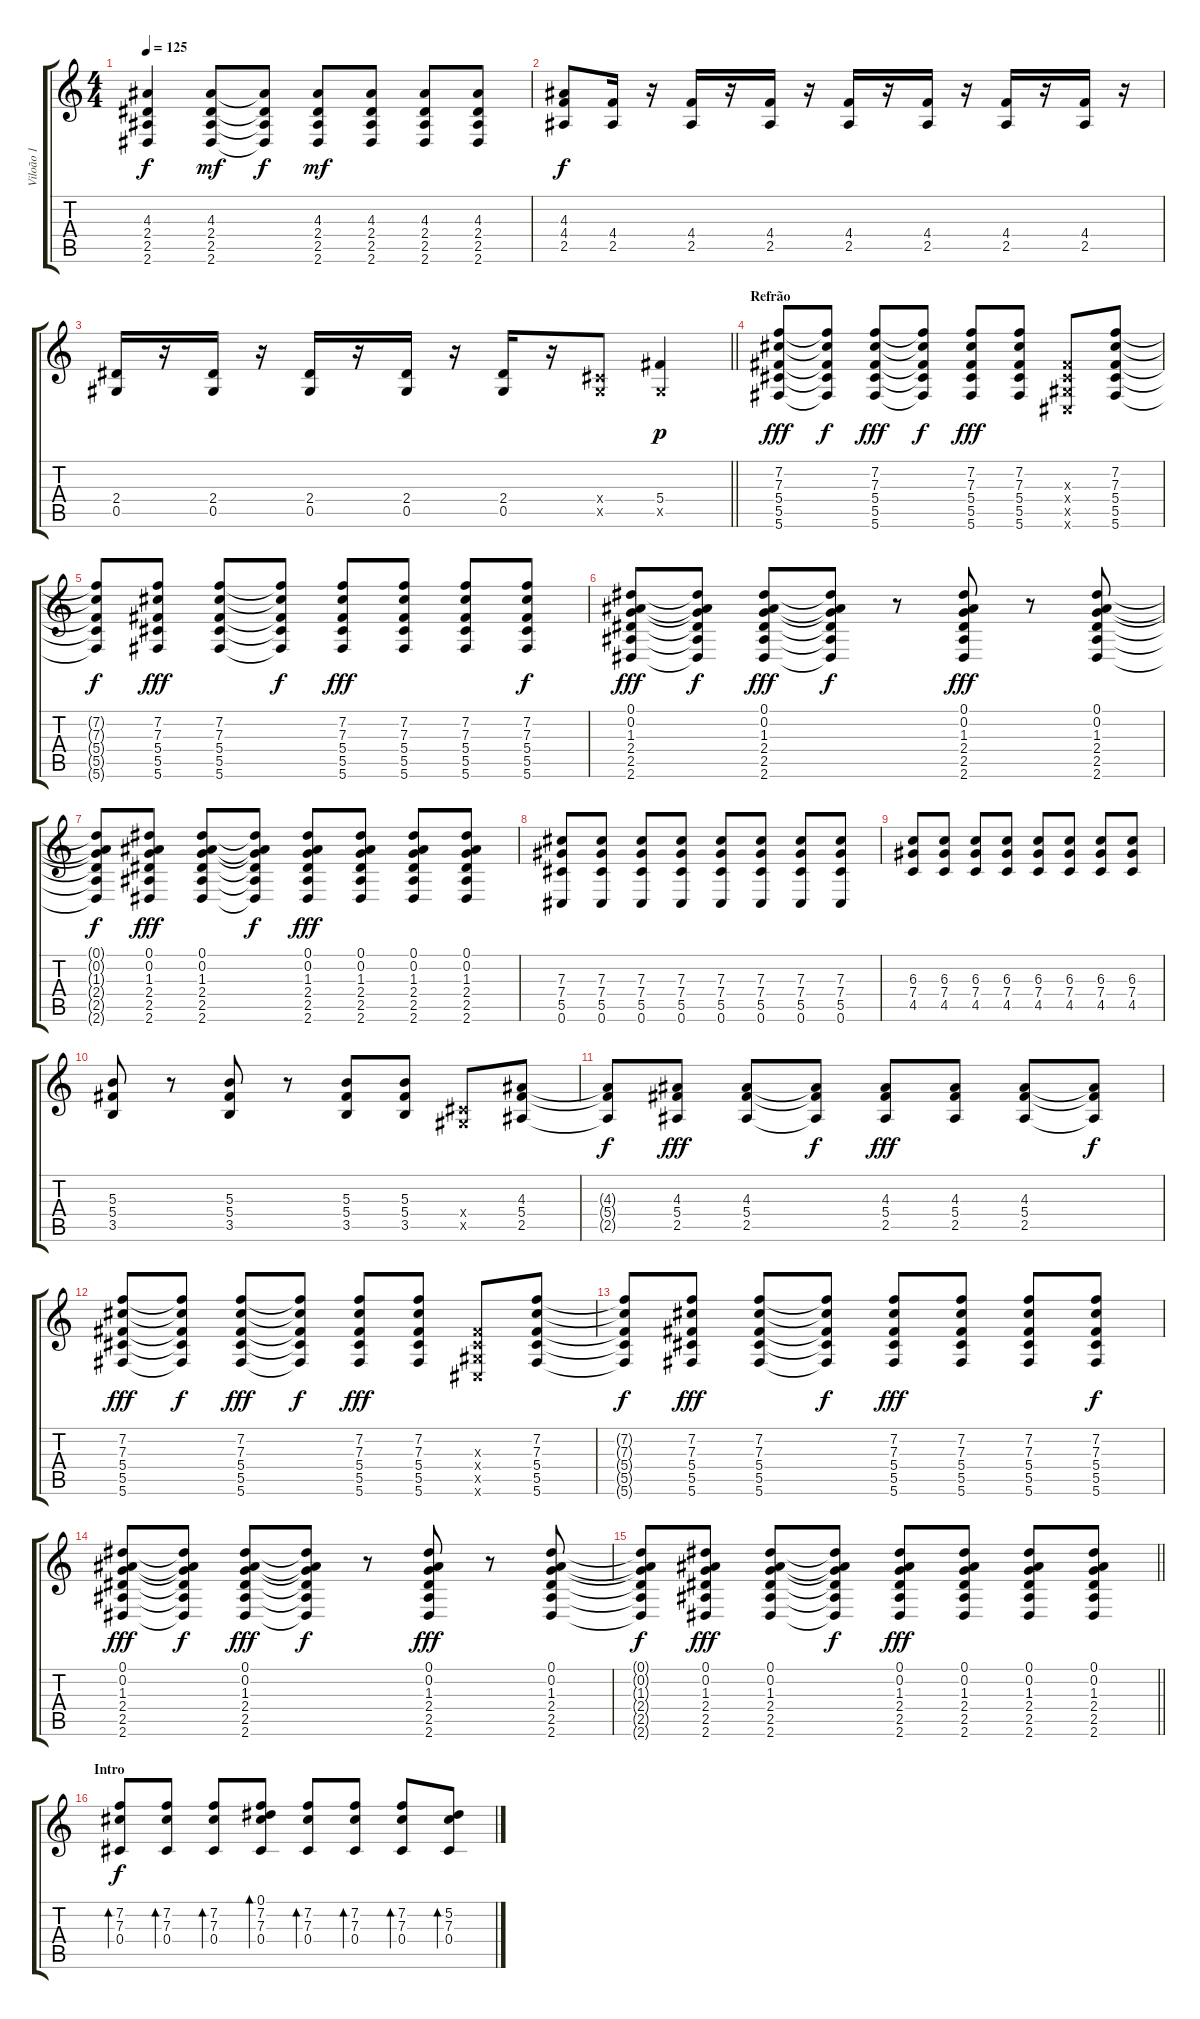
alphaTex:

\track ("Viloão 1" "Viloão 1") {instrument acousticguitarnylon}
\staff {score tabs}
\tuning (Eb4 Bb3 Gb3 Db3 Ab2 Db2) {hide}
\ts (4 4)
\tempo 125
\clef g2
\ks c
(4.3{t} 2.4{t} 2.5{t} 2.6{t}).4{dy f} (4.3 2.4 2.5 2.6).8{dy mf} (4.3{t} 2.4{t} 2.5{t} 2.6{t}).8{dy f} (4.3 2.4 2.5 2.6).8{dy mf} (4.3 2.4 2.5 2.6).8 (4.3 2.4 2.5 2.6).8 (4.3 2.4 2.5 2.6).8 |
(4.3 4.4 2.5).8{dy f} (4.4 2.5).16 r.16 (4.4 2.5).16 r.16 (4.4 2.5).16 r.16 (4.4 2.5).16 r.16 (4.4 2.5).16 r.16 (4.4 2.5).16 r.16 (4.4 2.5).16 r.16 |
\barLineRight lightlight
(2.4 0.5).16 r.16 (2.4 0.5).16 r.16 (2.4 0.5).16 r.16 (2.4 0.5).16 r.16 (2.4 0.5).16 r.16 (0.4{x} 0.5{x}).8 (5.4 0.5{x}).4{dy p} |
\section ("" "Refrão")
(7.2 7.3 5.4 5.5 5.6).8{dy fff} (7.2{t} 7.3{t} 5.4{t} 5.5{t} 5.6{t}).8{dy f} (7.2 7.3 5.4 5.5 5.6).8{dy fff} (7.2{t} 7.3{t} 5.4{t} 5.5{t} 5.6{t}).8{dy f} (7.2 7.3 5.4 5.5 5.6).8{dy fff} (7.2 7.3 5.4 5.5 5.6).8 (0.3{x} 0.4{x} 0.5{x} 0.6{x}).8 (7.2 7.3 5.4 5.5 5.6).8 |
(7.2{t} 7.3{t} 5.4{t} 5.5{t} 5.6{t}).8{dy f} (7.2 7.3 5.4 5.5 5.6).8{dy fff} (7.2 7.3 5.4 5.5 5.6).8 (7.2{t} 7.3{t} 5.4{t} 5.5{t} 5.6{t}).8{dy f} (7.2 7.3 5.4 5.5 5.6).8{dy fff} (7.2 7.3 5.4 5.5 5.6).8 (7.2 7.3 5.4 5.5 5.6).8 (7.2 7.3 5.4 5.5 5.6).8{dy f} |
(0.1 0.2 1.3 2.4 2.5 2.6).8{dy fff} (0.1{t} 0.2{t} 1.3{t} 2.4{t} 2.5{t} 2.6{t}).8{dy f} (0.1 0.2 1.3 2.4 2.5 2.6).8{dy fff} (0.1{t} 0.2{t} 1.3{t} 2.4{t} 2.5{t} 2.6{t}).8{dy f} r.8 (0.1 0.2 1.3 2.4 2.5 2.6).8{dy fff} r.8 (0.1 0.2 1.3 2.4 2.5 2.6).8 |
(0.1{t} 0.2{t} 1.3{t} 2.4{t} 2.5{t} 2.6{t}).8{dy f} (0.1 0.2 1.3 2.4 2.5 2.6).8{dy fff} (0.1 0.2 1.3 2.4 2.5 2.6).8 (0.1{t} 0.2{t} 1.3{t} 2.4{t} 2.5{t} 2.6{t}).8{dy f} (0.1 0.2 1.3 2.4 2.5 2.6).8{dy fff} (0.1 0.2 1.3 2.4 2.5 2.6).8 (0.1 0.2 1.3 2.4 2.5 2.6).8 (0.1 0.2 1.3 2.4 2.5 2.6).8 |
(7.3 7.4 5.5 0.6).8 (7.3 7.4 5.5 0.6).8 (7.3 7.4 5.5 0.6).8 (7.3 7.4 5.5 0.6).8 (7.3 7.4 5.5 0.6).8 (7.3 7.4 5.5 0.6).8 (7.3 7.4 5.5 0.6).8 (7.3 7.4 5.5 0.6).8 |
(6.3 7.4 4.5).8 (6.3 7.4 4.5).8 (6.3 7.4 4.5).8 (6.3 7.4 4.5).8 (6.3 7.4 4.5).8 (6.3 7.4 4.5).8 (6.3 7.4 4.5).8 (6.3 7.4 4.5).8 |
(5.3 5.4 3.5).8 r.8 (5.3 5.4 3.5).8 r.8 (5.3 5.4 3.5).8 (5.3 5.4 3.5).8 (0.4{x} 0.5{x}).8 (4.3 5.4 2.5).8 |
(4.3{t} 5.4{t} 2.5{t}).8{dy f} (4.3 5.4 2.5).8{dy fff} (4.3 5.4 2.5).8 (4.3{t} 5.4{t} 2.5{t}).8{dy f} (4.3 5.4 2.5).8{dy fff} (4.3 5.4 2.5).8 (4.3 5.4 2.5).8 (4.3{t} 5.4{t} 2.5{t}).8{dy f} |
(7.2 7.3 5.4 5.5 5.6).8{dy fff} (7.2{t} 7.3{t} 5.4{t} 5.5{t} 5.6{t}).8{dy f} (7.2 7.3 5.4 5.5 5.6).8{dy fff} (7.2{t} 7.3{t} 5.4{t} 5.5{t} 5.6{t}).8{dy f} (7.2 7.3 5.4 5.5 5.6).8{dy fff} (7.2 7.3 5.4 5.5 5.6).8 (0.3{x} 0.4{x} 0.5{x} 0.6{x}).8 (7.2 7.3 5.4 5.5 5.6).8 |
(7.2{t} 7.3{t} 5.4{t} 5.5{t} 5.6{t}).8{dy f} (7.2 7.3 5.4 5.5 5.6).8{dy fff} (7.2 7.3 5.4 5.5 5.6).8 (7.2{t} 7.3{t} 5.4{t} 5.5{t} 5.6{t}).8{dy f} (7.2 7.3 5.4 5.5 5.6).8{dy fff} (7.2 7.3 5.4 5.5 5.6).8 (7.2 7.3 5.4 5.5 5.6).8 (7.2 7.3 5.4 5.5 5.6).8{dy f} |
(0.1 0.2 1.3 2.4 2.5 2.6).8{dy fff} (0.1{t} 0.2{t} 1.3{t} 2.4{t} 2.5{t} 2.6{t}).8{dy f} (0.1 0.2 1.3 2.4 2.5 2.6).8{dy fff} (0.1{t} 0.2{t} 1.3{t} 2.4{t} 2.5{t} 2.6{t}).8{dy f} r.8 (0.1 0.2 1.3 2.4 2.5 2.6).8{dy fff} r.8 (0.1 0.2 1.3 2.4 2.5 2.6).8 |
\barLineRight lightlight
(0.1{t} 0.2{t} 1.3{t} 2.4{t} 2.5{t} 2.6{t}).8{dy f} (0.1 0.2 1.3 2.4 2.5 2.6).8{dy fff} (0.1 0.2 1.3 2.4 2.5 2.6).8 (0.1{t} 0.2{t} 1.3{t} 2.4{t} 2.5{t} 2.6{t}).8{dy f} (0.1 0.2 1.3 2.4 2.5 2.6).8{dy fff} (0.1 0.2 1.3 2.4 2.5 2.6).8 (0.1 0.2 1.3 2.4 2.5 2.6).8 (0.1 0.2 1.3 2.4 2.5 2.6).8 |
\section ("" "Intro")
(7.2 7.3 0.4).8{bd 60 dy f instrument acousticguitarnylon} (7.2 7.3 0.4).8{bd 60} (7.2 7.3 0.4).8{bd 60} (0.1 7.2 7.3 0.4).8{bd 60} (7.2 7.3 0.4).8{bd 60} (7.2 7.3 0.4).8{bd 60} (7.2 7.3 0.4).8{bd 60} (5.2 7.3 0.4).8{bd 60}
